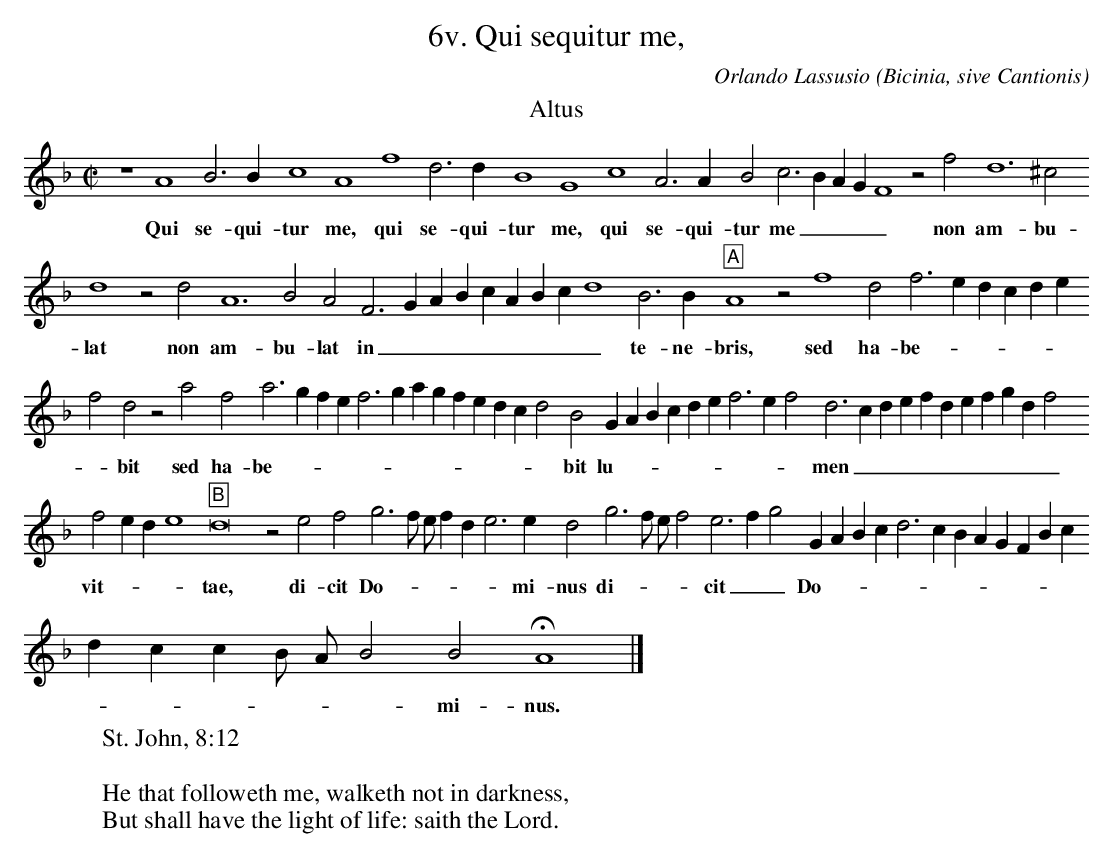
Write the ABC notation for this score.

X:1
T:6v. Qui sequitur me,
C:Orlando Lassusio
O: Bicinia, sive Cantionis
M:C|
L:1/4
K:A phr -8va
T: Altus
z4 A4 B3 B c4 A4 f4 d3 d B4 G4 c4 A3 A B2 c3 B A G F4 z2 f2 d6 ^c2
w:Qui se- qui- tur me, qui se- qui- tur me, qui se- qui- tur me _ _ _ _ non am- bu-
d4 z2 d2 A6 B2 A2 F3 G A B c A B c d4 B3 B "A"A4 z2 f4 d2 f3 e d c d e
w:lat non am- bu- lat in _ _ _ _ _ _ _ _ te- ne- bris, sed ha- be- - - - - -
f2 d2 z2 a2 f2 a3 g f e f3 g a g f e d c d2 B2 G A B c d e f3 e f2 d3 c d e f d e f g d f2
w:- bit sed ha- be- - - - - - - - - - - - -  bit lu- - - - - - - - - men _ _ _ _ _ _ _ _ _ _
f2 e d e4 "B"d8 z2 e2 f2 g3  f/ e/ f d e3 e d2 g3 f/ e/ f2 e3 f g2 G A B c d3 c B A G F B c
w:vit- - - - tae,  di- cit Do- - - - - - mi- nus di- - - - cit _ _ Do- - - - - - - - - - - -
d c c B/ A/ B2 B2 HA4 |]
w:- - - - - - mi- nus. *
W: St. John, 8:12
W:
W:He that followeth me, walketh not in darkness,
W:But shall have the light of life: saith the Lord.
